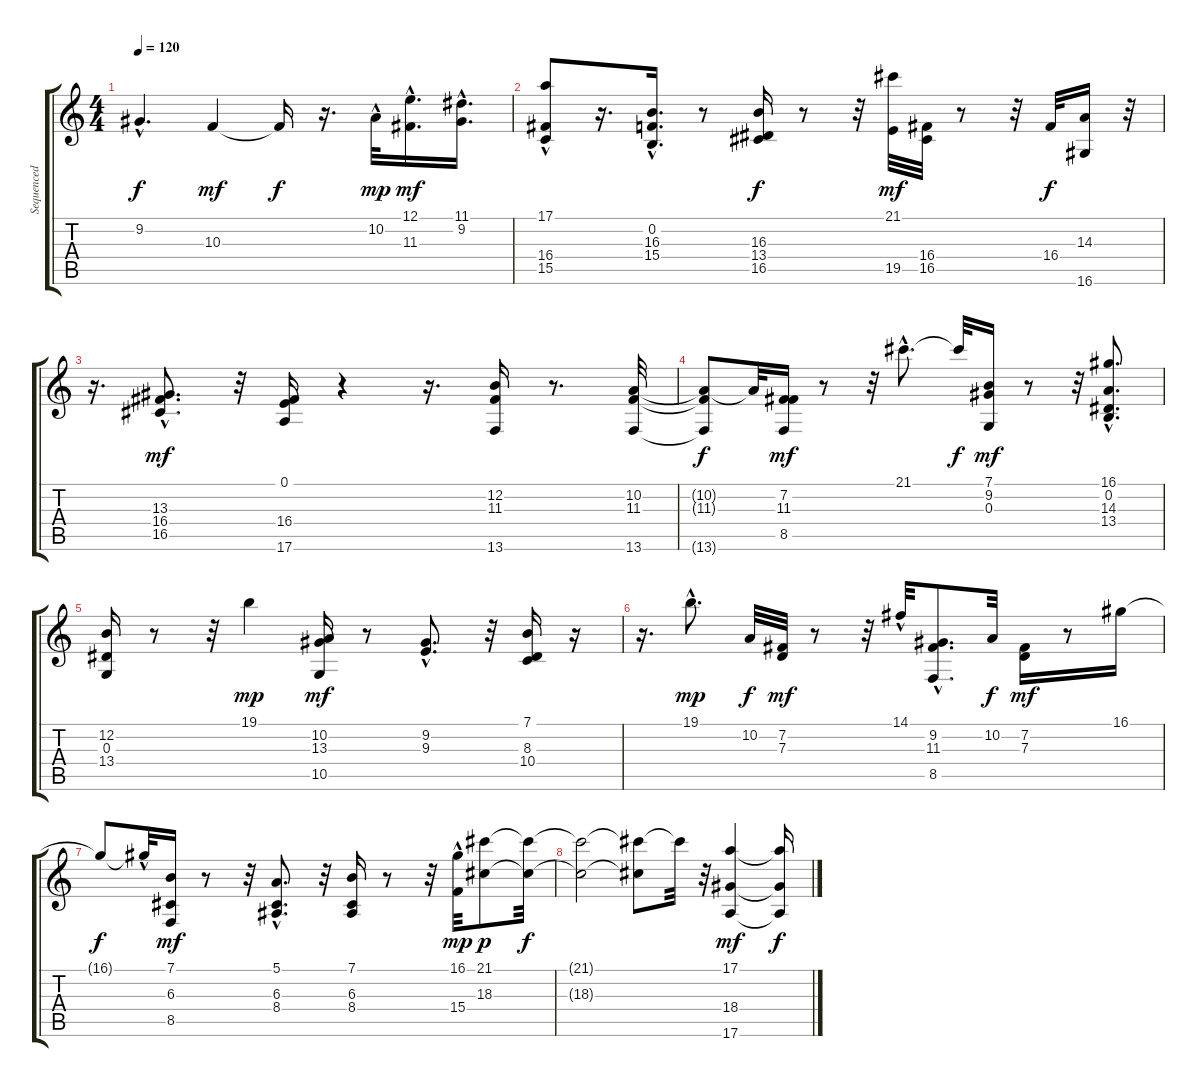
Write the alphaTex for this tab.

\track ("Sequenced by Sergey Savchenko." "Sequenced ") {instrument acousticgrandpiano}
\staff {score tabs}
\tuning (E4 B3 G3 D3 A2 E2) {hide}
\ts (4 4)
\tempo 120
\clef g2
\ks c
9.2{hac t}.4{d dy f} 10.3.4{dy mf} 10.3{t}.16{dy f} r.16{d} 10.2{hac}.32{dy mp} (12.1{hac} 11.3{hac}).16{d dy mf} (11.1{hac} 9.2).16{d} |
(17.1 16.4{hac} 15.5{hac}).8 r.16{d} (0.2{hac} 16.3 15.4).16{d} r.8 (16.3 13.4 16.5).16{dy f} r.8 r.32 (21.1 19.5).32{dy mf} (16.4 16.5).32 r.8 r.32 16.4.32{dy f volume 9} (14.3 16.6).16 r.32 |
r.16{d} (13.3{hac} 16.4 16.5).8{d dy mf} r.32 (0.1 16.4 17.6).16 r.4 r.16{d} (12.2 11.3 13.6).16 r.8{d} (10.2 11.3 13.6).32 |
(10.2{t} 11.3{t} 13.6{t}).8{dy f} 10.2{t}.32 (7.2 11.3 8.5).16{dy mf} r.8 r.32 21.1{hac}.8{d} 21.1{t}.32{dy f} (7.1 9.2 0.3).16{dy mf} r.8 r.32 (16.1{hac} 0.2 14.3{hac} 13.4).8{d} |
(12.2 0.3 13.4).16 r.8 r.32 19.1.4{dy mp} (10.2 13.3 10.5).16{dy mf} r.8 (9.2{hac} 9.3).8{d} r.32 (7.1 8.3 10.4).16 r.16 |
r.16{d} 19.1{hac}.8{d dy mp} 10.2.32{dy f} (7.2 7.3).32{dy mf} r.8 r.32 14.1{hac}.32 (9.2{hac} 11.3{hac} 8.5{hac}).8{d} 10.2.32{dy f} (7.2 7.3).16{dy mf} r.8 16.1.16 |
16.1{t}.8{dy f} 16.1{hac t}.32 (7.1 6.3 8.5).16{dy mf} r.8 r.32 (5.1{hac} 6.3 8.4).8{d} r.32 (7.1 6.3 8.4).16 r.8 r.32 (16.1{hac} 15.4{hac}).32{dy mp volume 7 balance 8 instrument stringensemble1} (21.1 18.3).8{dy p} (21.1{t} 18.3{t}).32{dy f} |
(21.1{t} 18.3{t}).2 (21.1{t} 18.3{t}).8 21.1{t}.32 r.32 (17.1 18.4 17.6).4{dy mf} (17.1{t} 18.4{t} 17.6{t}).16{dy f}
